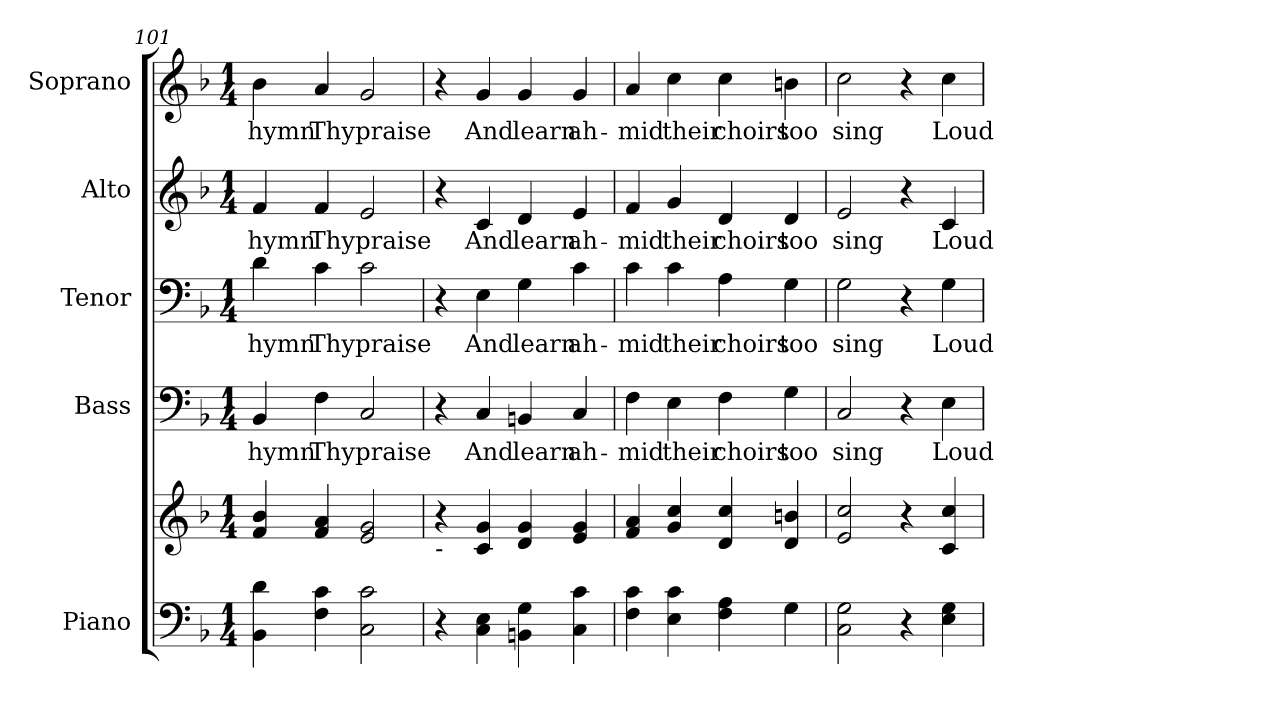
**kern	**kern	**kern	**text	**kern	**text	**kern	**text	**kern	**text
*part5	*part5	*part4	*part4	*part3	*part3	*part2	*part2	*part1	*part1
*staff6	*staff5	*staff4	*staff4	*staff3	*staff3	*staff2	*staff2	*staff1	*staff1
*I"Piano	*	*I"Bass	*	*I"Tenor	*	*I"Alto	*	*I"Soprano	*
*I'Pno.	*	*I'B.	*	*I'T.	*	*I'A.	*	*I'S.	*
*clefF4	*clefG2	*clefF4	*	*clefF4	*	*clefG2	*	*clefG2	*
*k[b-]	*k[b-]	*k[b-]	*	*k[b-]	*	*k[b-]	*	*k[b-]	*
*F:	*F:	*F:	*	*F:	*	*F:	*	*F:	*
*M1/4	*M1/4	*M1/4	*	*M1/4	*	*M1/4	*	*M1/4	*
=101	=101	=101	=101	=101	=101	=101	=101	=101	=101
!	!	!	!LO:LY:b:color=#000000	!	!	!	!	!	!
!	!	!	!	!	!LO:LY:b:color=#000000	!	!	!	!
!	!	!	!	!	!	!	!LO:LY:b:color=#000000	!	!
!	!	!	!	!	!	!	!	!	!LO:LY:b:color=#000000
4BB-i\ 4di	4fi/ 4b-i	4BB-i/	hymn	4di\	hymn	4fi/	hymn	4b-i\	hymn
!	!	!	!LO:LY:b:color=#000000	!	!	!	!	!	!
!	!	!	!	!	!LO:LY:b:color=#000000	!	!	!	!
!	!	!	!	!	!	!	!LO:LY:b:color=#000000	!	!
!	!	!	!	!	!	!	!	!	!LO:LY:b:color=#000000
4Fi\ 4ci	4fi/ 4ai	4Fi\	Thy	4ci\	Thy	4fi/	Thy	4ai/	Thy
!	!	!	!LO:LY:b:color=#000000	!	!	!	!	!	!
!	!	!	!	!	!LO:LY:b:color=#000000	!	!	!	!
!	!	!	!	!	!	!	!LO:LY:b:color=#000000	!	!
!	!	!	!	!	!	!	!	!	!LO:LY:b:color=#000000
2Ci\ 2ci	2ei/ 2gi	2Ci/	praise	2ci\	praise	2ei/	praise	2gi/	praise
!!LO:PB:g=z
=102	=102	=102	=102	=102	=102	=102	=102	=102	=102
!	!LO:TX:b:t=-	!	!	!	!	!	!	!	!
4r	4r	4r	.	4r	.	4r	.	4r	.
!	!	!	!LO:LY:b:color=#000000	!	!	!	!	!	!
!	!	!	!	!	!LO:LY:b:color=#000000	!	!	!	!
!	!	!	!	!	!	!	!LO:LY:b:color=#000000	!	!
!	!	!	!	!	!	!	!	!	!LO:LY:b:color=#000000
4Ci\ 4Ei	4ci/ 4gi	4Ci/	And	4Ei\	And	4ci/	And	4gi/	And
!	!	!	!LO:LY:b:color=#000000	!	!	!	!	!	!
!	!	!	!	!	!LO:LY:b:color=#000000	!	!	!	!
!	!	!	!	!	!	!	!LO:LY:b:color=#000000	!	!
!	!	!	!	!	!	!	!	!	!LO:LY:b:color=#000000
4BBni\ 4Gi	4di/ 4gi	4BBni/	learn	4Gi\	learn	4di/	learn	4gi/	learn
!	!	!	!LO:LY:b:color=#000000	!	!	!	!	!	!
!	!	!	!	!	!LO:LY:b:color=#000000	!	!	!	!
!	!	!	!	!	!	!	!LO:LY:b:color=#000000	!	!
!	!	!	!	!	!	!	!	!	!LO:LY:b:color=#000000
4Ci\ 4ci	4ei/ 4gi	4Ci/	ah-	4ci\	ah-	4ei/	ah-	4gi/	ah-
=103	=103	=103	=103	=103	=103	=103	=103	=103	=103
!	!	!	!LO:LY:b:color=#000000	!	!	!	!	!	!
!	!	!	!	!	!LO:LY:b:color=#000000	!	!	!	!
!	!	!	!	!	!	!	!LO:LY:b:color=#000000	!	!
!	!	!	!	!	!	!	!	!	!LO:LY:b:color=#000000
4Fi\ 4ci	4fi/ 4ai	4Fi\	-mid	4ci\	-mid	4fi/	-mid	4ai/	-mid
!	!	!	!LO:LY:b:color=#000000	!	!	!	!	!	!
!	!	!	!	!	!LO:LY:b:color=#000000	!	!	!	!
!	!	!	!	!	!	!	!LO:LY:b:color=#000000	!	!
!	!	!	!	!	!	!	!	!	!LO:LY:b:color=#000000
4Ei\ 4ci	4gi/ 4cci	4Ei\	their	4ci\	their	4gi/	their	4cci\	their
!	!	!	!LO:LY:b:color=#000000	!	!	!	!	!	!
!	!	!	!	!	!LO:LY:b:color=#000000	!	!	!	!
!	!	!	!	!	!	!	!LO:LY:b:color=#000000	!	!
!	!	!	!	!	!	!	!	!	!LO:LY:b:color=#000000
4Fi\ 4Ai	4di/ 4cci	4Fi\	choirs	4Ai\	choirs	4di/	choirs	4cci\	choirs
!	!	!	!LO:LY:b:color=#000000	!	!	!	!	!	!
!	!	!	!	!	!LO:LY:b:color=#000000	!	!	!	!
!	!	!	!	!	!	!	!LO:LY:b:color=#000000	!	!
!	!	!	!	!	!	!	!	!	!LO:LY:b:color=#000000
4Gi\	4di/ 4bni	4Gi\	too	4Gi\	too	4di/	too	4bni\	too
=104	=104	=104	=104	=104	=104	=104	=104	=104	=104
!	!	!	!LO:LY:b:color=#000000	!	!	!	!	!	!
!	!	!	!	!	!LO:LY:b:color=#000000	!	!	!	!
!	!	!	!	!	!	!	!LO:LY:b:color=#000000	!	!
!	!	!	!	!	!	!	!	!	!LO:LY:b:color=#000000
2Ci\ 2Gi	2ei/ 2cci	2Ci/	sing	2Gi\	sing	2ei/	sing	2cci\	sing
4r	4r	4r	.	4r	.	4r	.	4r	.
!	!	!	!LO:LY:b:color=#000000	!	!	!	!	!	!
!	!	!	!	!	!LO:LY:b:color=#000000	!	!	!	!
!	!	!	!	!	!	!	!LO:LY:b:color=#000000	!	!
!	!	!	!	!	!	!	!	!	!LO:LY:b:color=#000000
4Ei\ 4Gi	4ci/ 4cci	4Ei\	Loud	4Gi\	Loud	4ci/	Loud	4cci\	Loud
=	=	=	=	=	=	=	=	=	=
*-	*-	*-	*-	*-	*-	*-	*-	*-	*-
